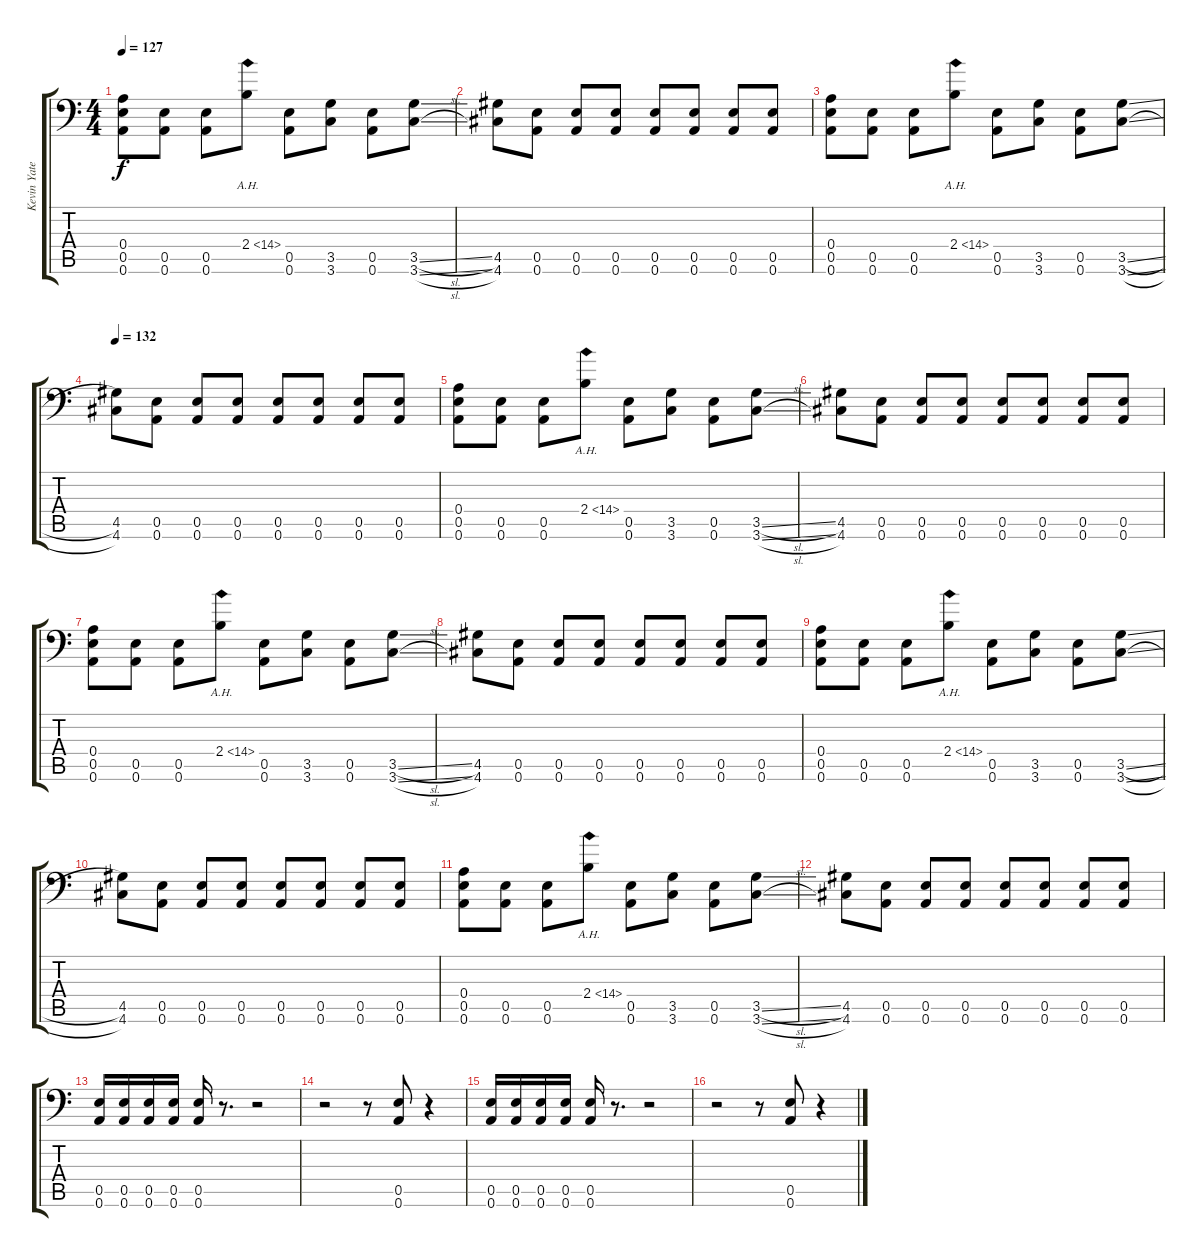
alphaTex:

\track ("Kevin Yateman" "Kevin Yate") {instrument distortionguitar}
\staff {score tabs}
\tuning (B3 Gb3 D3 A2 E2 A1) {hide}
\ts (4 4)
\tempo 127
\clef f4
\ks c
(0.4 0.5 0.6).8{dy f} (0.5 0.6).8 (0.5 0.6).8 2.4{ah 12}.8 (0.5 0.6).8 (3.5 3.6).8 (0.5 0.6).8 (3.5{sl} 3.6{sl}).8 |
(4.5 4.6).8 (0.5 0.6).8 (0.5 0.6).8 (0.5 0.6).8 (0.5 0.6).8 (0.5 0.6).8 (0.5 0.6).8 (0.5 0.6).8 |
(0.4 0.5 0.6).8 (0.5 0.6).8 (0.5 0.6).8 2.4{ah 12}.8 (0.5 0.6).8 (3.5 3.6).8 (0.5 0.6).8 (3.5{sl} 3.6{sl}).8 |
\tempo 132
(4.5 4.6).8 (0.5 0.6).8 (0.5 0.6).8 (0.5 0.6).8 (0.5 0.6).8 (0.5 0.6).8 (0.5 0.6).8 (0.5 0.6).8 |
(0.4 0.5 0.6).8 (0.5 0.6).8 (0.5 0.6).8 2.4{ah 12}.8 (0.5 0.6).8 (3.5 3.6).8 (0.5 0.6).8 (3.5{sl} 3.6{sl}).8 |
(4.5 4.6).8 (0.5 0.6).8 (0.5 0.6).8 (0.5 0.6).8 (0.5 0.6).8 (0.5 0.6).8 (0.5 0.6).8 (0.5 0.6).8 |
(0.4 0.5 0.6).8 (0.5 0.6).8 (0.5 0.6).8 2.4{ah 12}.8 (0.5 0.6).8 (3.5 3.6).8 (0.5 0.6).8 (3.5{sl} 3.6{sl}).8 |
(4.5 4.6).8 (0.5 0.6).8 (0.5 0.6).8 (0.5 0.6).8 (0.5 0.6).8 (0.5 0.6).8 (0.5 0.6).8 (0.5 0.6).8 |
(0.4 0.5 0.6).8 (0.5 0.6).8 (0.5 0.6).8 2.4{ah 12}.8 (0.5 0.6).8 (3.5 3.6).8 (0.5 0.6).8 (3.5{sl} 3.6{sl}).8 |
(4.5 4.6).8 (0.5 0.6).8 (0.5 0.6).8 (0.5 0.6).8 (0.5 0.6).8 (0.5 0.6).8 (0.5 0.6).8 (0.5 0.6).8 |
(0.4 0.5 0.6).8 (0.5 0.6).8 (0.5 0.6).8 2.4{ah 12}.8 (0.5 0.6).8 (3.5 3.6).8 (0.5 0.6).8 (3.5{sl} 3.6{sl}).8 |
(4.5 4.6).8 (0.5 0.6).8 (0.5 0.6).8 (0.5 0.6).8 (0.5 0.6).8 (0.5 0.6).8 (0.5 0.6).8 (0.5 0.6).8 |
(0.5 0.6).16 (0.5 0.6).16 (0.5 0.6).16 (0.5 0.6).16 (0.5 0.6).16 r.8{d} r.2 |
r.2 r.8 (0.5 0.6).8 r.4 |
(0.5 0.6).16 (0.5 0.6).16 (0.5 0.6).16 (0.5 0.6).16 (0.5 0.6).16 r.8{d} r.2 |
r.2 r.8 (0.5 0.6).8 r.4
